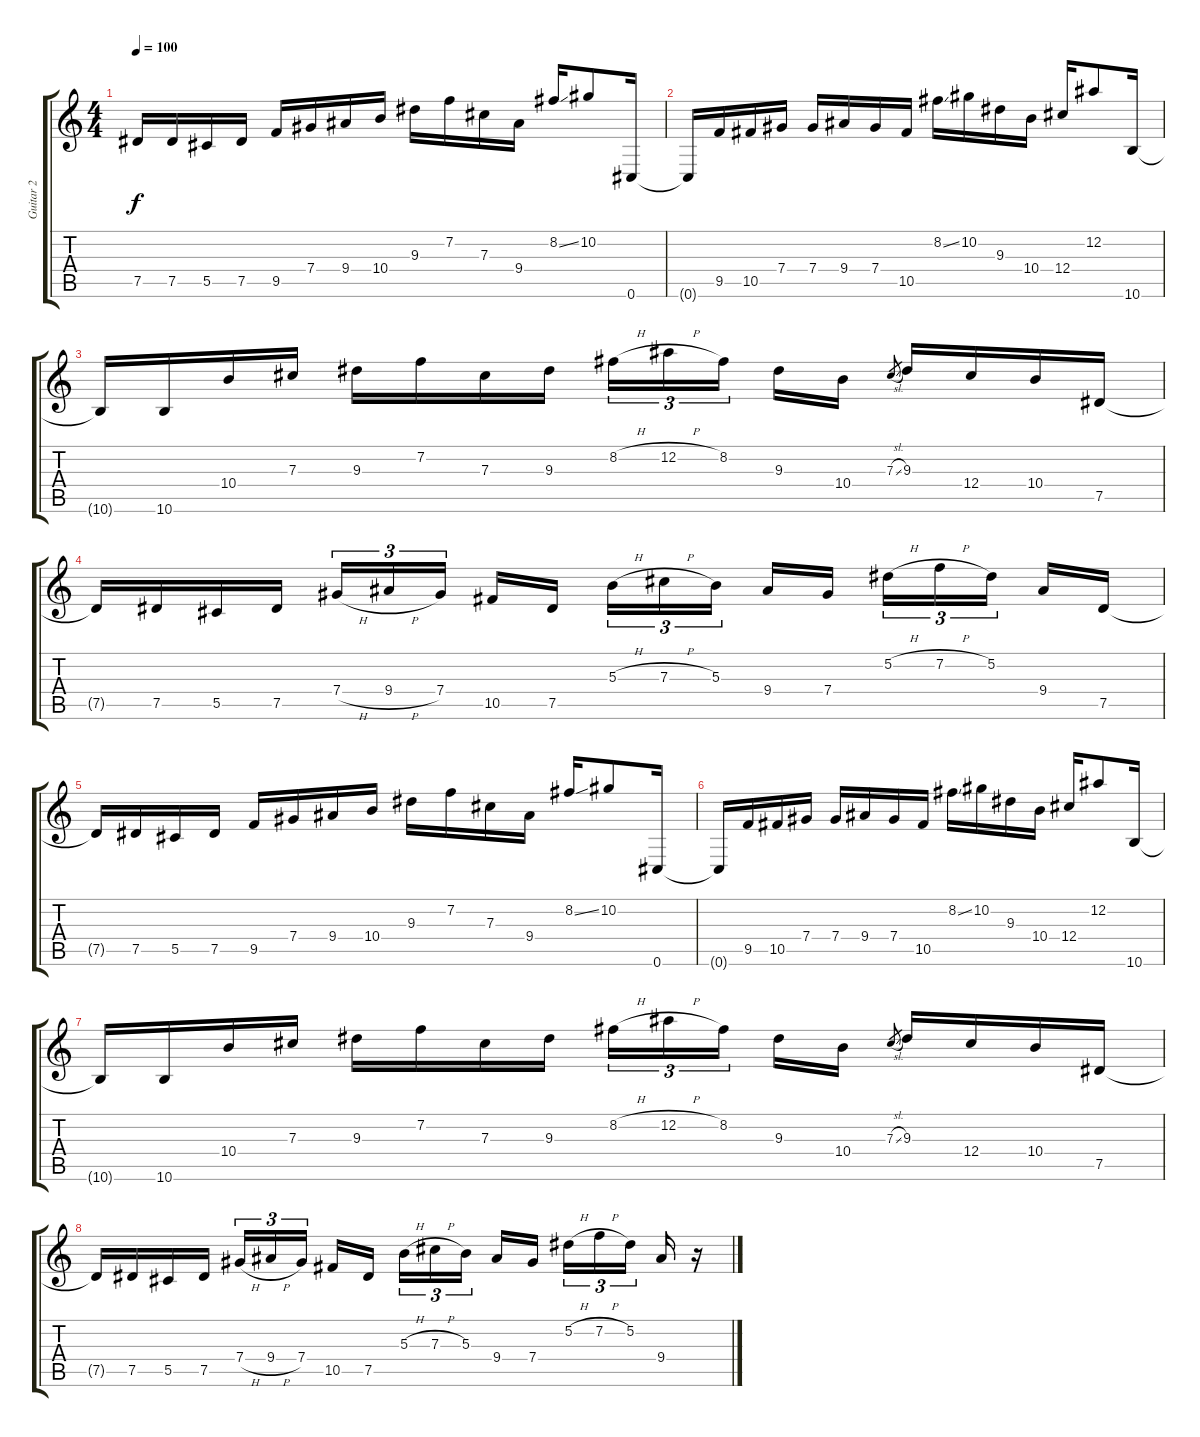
\track ("Guitar 2" "Guitar 2") {instrument overdrivenguitar}
\staff {score tabs}
\tuning (Eb4 Bb3 Gb3 Db3 Ab2 Db2) {hide}
\ts (4 4)
\tempo 100
\clef g2
\ks c
7.5{t}.16{dy f} 7.5.16 5.5.16 7.5.16 9.5.16 7.4.16 9.4.16 10.4.16 9.3.16 7.2.16 7.3.16 9.4.16 8.2{ss}.16 10.2.8 0.6.16 |
0.6{t}.16 9.5.16 10.5.16 7.4.16 7.4.16 9.4.16 7.4.16 10.5.16 8.2{ss}.16 10.2.16 9.3.16 10.4.16 12.4.16 12.2.8 10.6.16 |
10.6{t}.16 10.6.16 10.4.16 7.3.16 9.3.16 7.2.16 7.3.16 9.3.16 8.2{h}.16{tu (3 2)} 12.2{h}.16{tu (3 2)} 8.2.16{tu (3 2)} 9.3.16 10.4.16 7.3{sl}.8{gr} 9.3.16 12.4.16 10.4.16 7.5.16 |
7.5{t}.16 7.5.16 5.5.16 7.5.16 7.4{h}.16{tu (3 2)} 9.4{h}.16{tu (3 2)} 7.4.16{tu (3 2)} 10.5.16 7.5.16 5.3{h}.16{tu (3 2)} 7.3{h}.16{tu (3 2)} 5.3.16{tu (3 2)} 9.4.16 7.4.16 5.2{h}.16{tu (3 2)} 7.2{h}.16{tu (3 2)} 5.2.16{tu (3 2)} 9.4.16 7.5.16 |
7.5{t}.16 7.5.16 5.5.16 7.5.16 9.5.16 7.4.16 9.4.16 10.4.16 9.3.16 7.2.16 7.3.16 9.4.16 8.2{ss}.16 10.2.8 0.6.16 |
0.6{t}.16 9.5.16 10.5.16 7.4.16 7.4.16 9.4.16 7.4.16 10.5.16 8.2{ss}.16 10.2.16 9.3.16 10.4.16 12.4.16 12.2.8 10.6.16 |
10.6{t}.16 10.6.16 10.4.16 7.3.16 9.3.16 7.2.16 7.3.16 9.3.16 8.2{h}.16{tu (3 2)} 12.2{h}.16{tu (3 2)} 8.2.16{tu (3 2)} 9.3.16 10.4.16 7.3{sl}.8{gr} 9.3.16 12.4.16 10.4.16 7.5.16 |
7.5{t}.16 7.5.16 5.5.16 7.5.16 7.4{h}.16{tu (3 2)} 9.4{h}.16{tu (3 2)} 7.4.16{tu (3 2)} 10.5.16 7.5.16 5.3{h}.16{tu (3 2)} 7.3{h}.16{tu (3 2)} 5.3.16{tu (3 2)} 9.4.16 7.4.16 5.2{h}.16{tu (3 2)} 7.2{h}.16{tu (3 2)} 5.2.16{tu (3 2)} 9.4.16 r.16
